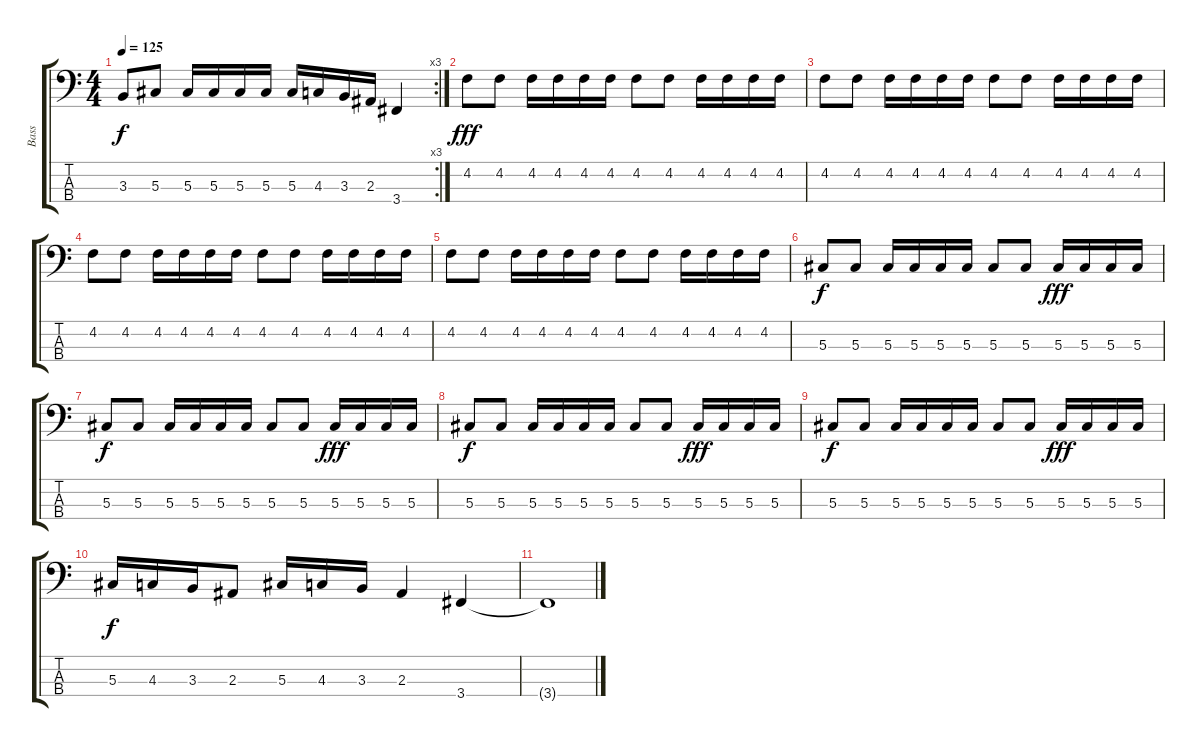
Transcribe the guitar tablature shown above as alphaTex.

\track ("Bass" "Bass") {instrument distortionguitar}
\staff {score tabs}
\tuning (Gb2 Db2 Ab1 Eb1) {hide}
\rc 3
\ts (4 4)
\tempo 125
\clef f4
\ks c
3.3.8{dy f} 5.3.8 5.3.16 5.3.16 5.3.16 5.3.16 5.3.16 4.3.16 3.3.16 2.3.16 3.4.4 |
4.2.8{dy fff} 4.2.8 4.2.16 4.2.16 4.2.16 4.2.16 4.2.8 4.2.8 4.2.16 4.2.16 4.2.16 4.2.16 |
4.2.8 4.2.8 4.2.16 4.2.16 4.2.16 4.2.16 4.2.8 4.2.8 4.2.16 4.2.16 4.2.16 4.2.16 |
4.2.8 4.2.8 4.2.16 4.2.16 4.2.16 4.2.16 4.2.8 4.2.8 4.2.16 4.2.16 4.2.16 4.2.16 |
4.2.8 4.2.8 4.2.16 4.2.16 4.2.16 4.2.16 4.2.8 4.2.8 4.2.16 4.2.16 4.2.16 4.2.16 |
5.3.8{dy f} 5.3.8 5.3.16 5.3.16 5.3.16 5.3.16 5.3.8 5.3.8 5.3.16{dy fff} 5.3.16 5.3.16 5.3.16 |
5.3.8{dy f} 5.3.8 5.3.16 5.3.16 5.3.16 5.3.16 5.3.8 5.3.8 5.3.16{dy fff} 5.3.16 5.3.16 5.3.16 |
5.3.8{dy f} 5.3.8 5.3.16 5.3.16 5.3.16 5.3.16 5.3.8 5.3.8 5.3.16{dy fff} 5.3.16 5.3.16 5.3.16 |
5.3.8{dy f} 5.3.8 5.3.16 5.3.16 5.3.16 5.3.16 5.3.8 5.3.8 5.3.16{dy fff} 5.3.16 5.3.16 5.3.16 |
5.3.16{dy f} 4.3.16 3.3.16 2.3.8 5.3.16 4.3.16 3.3.16 2.3.4 3.4.4 |
3.4{t}.1
